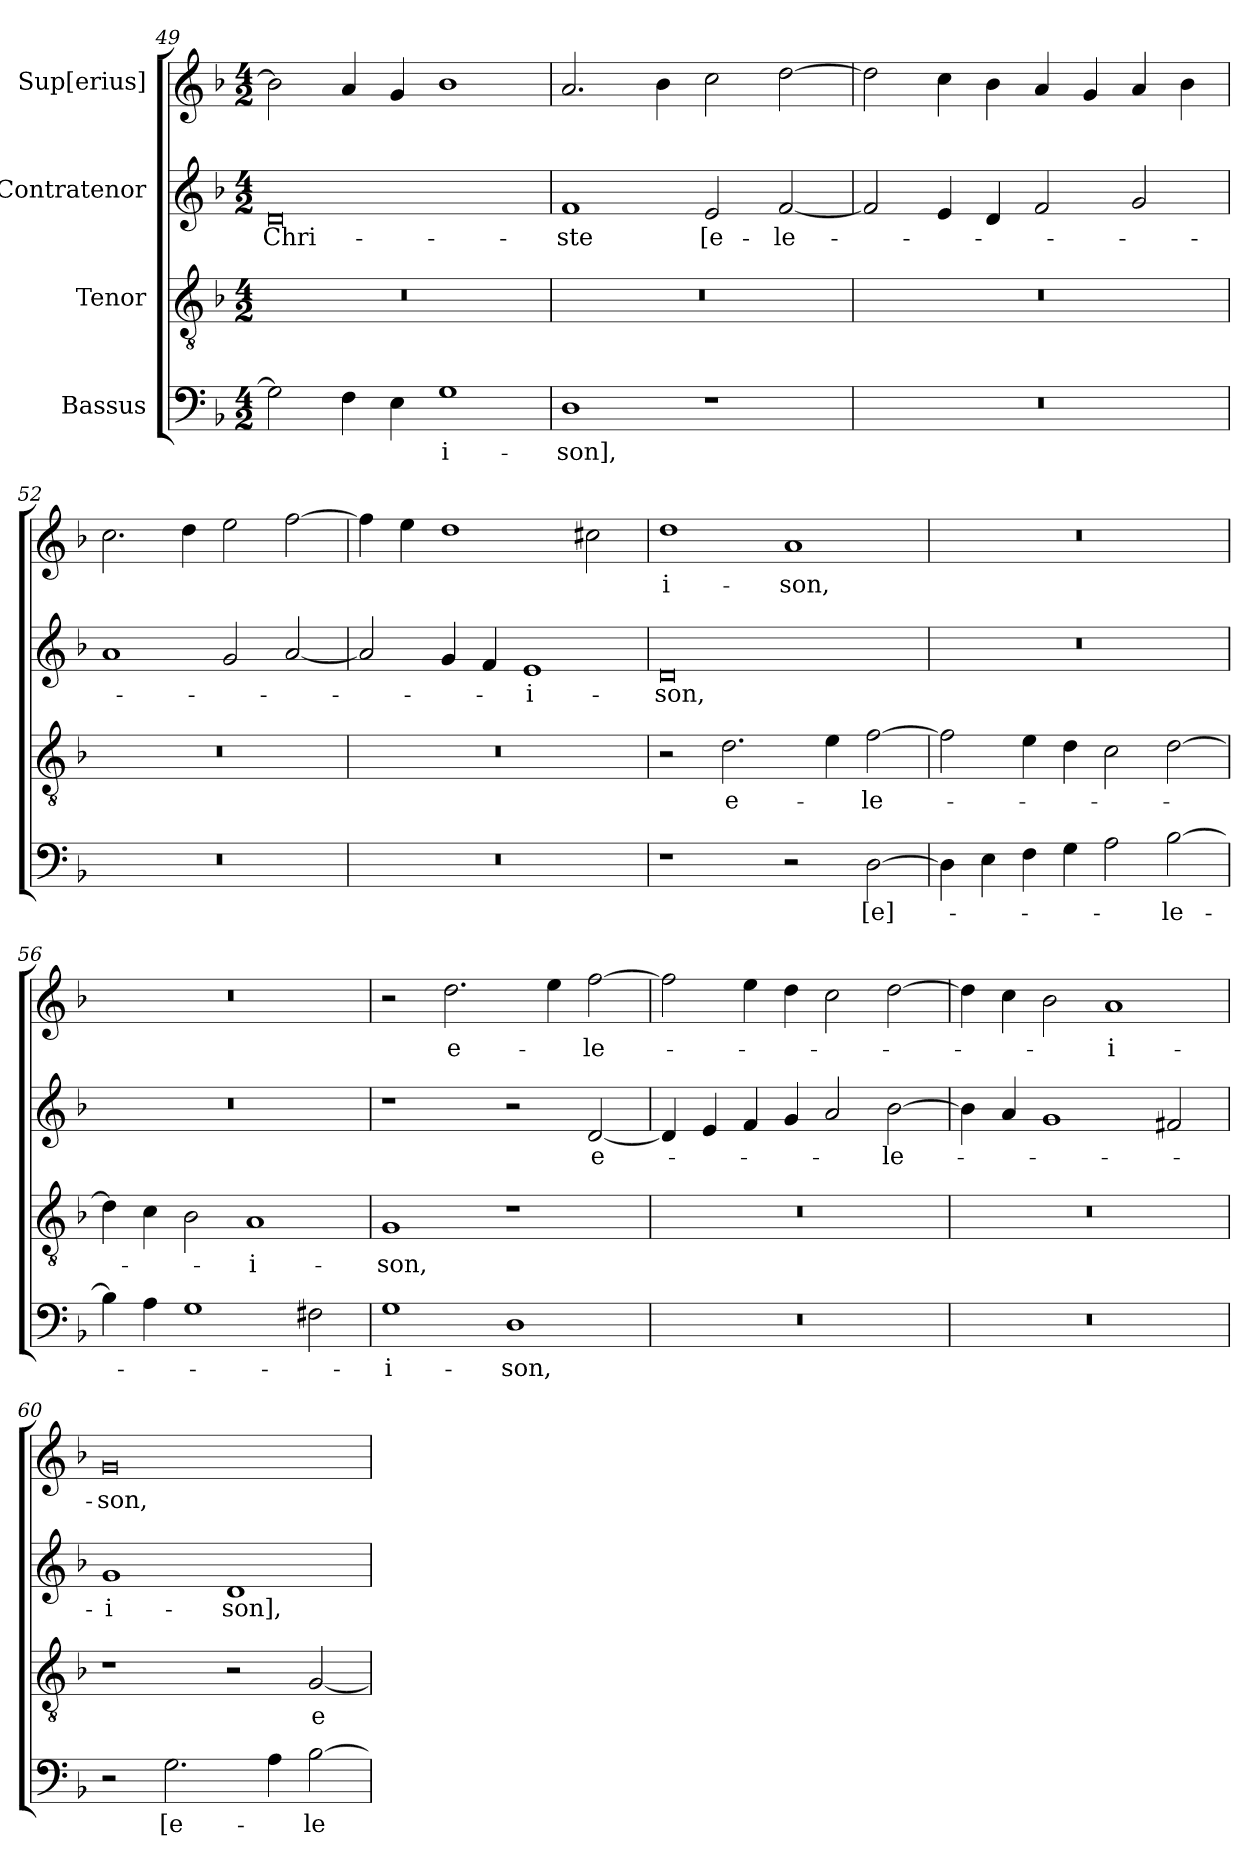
**kern	**text	**kern	**text	**kern	**text	**kern	**text
*part4	*part4	*part3	*part3	*part2	*part2	*part1	*part1
*staff4	*staff4	*staff3	*staff3	*staff2	*staff2	*staff1	*staff1
*I"Bassus	*	*I"Tenor	*	*I"Contratenor	*	*I"Sup[erius]	*
*clefF4	*	*clefGv2	*	*clefG2	*	*clefG2	*
*k[b-]	*	*k[b-]	*	*k[b-]	*	*k[b-]	*
*M4/2	*	*M4/2	*	*M4/2	*	*M4/2	*
=49	=49	=49	=49	=49	=49	=49	=49
2G\]	.	0r	.	0d/	Chri-	2b-\]	.
4F\	.	.	.	.	.	4a/	.
4E\	.	.	.	.	.	4g/	.
1G\	-i-	.	.	.	.	1b-\	.
=50	=50	=50	=50	=50	=50	=50	=50
1D\	-son],	0r	.	1f/	-ste	2.a/	.
.	.	.	.	.	.	4b-\	.
1r	.	.	.	2e/	[e-	2cc\	.
.	.	.	.	[2f/	-le-	[2dd\	.
=51	=51	=51	=51	=51	=51	=51	=51
0r	.	0r	.	2f/]	.	2dd\]	.
.	.	.	.	4e/	.	4cc\	.
.	.	.	.	4d/	.	4b-\	.
.	.	.	.	2f/	.	4a/	.
.	.	.	.	.	.	4g/	.
.	.	.	.	2g/	.	4a/	.
.	.	.	.	.	.	4b-\	.
=52	=52	=52	=52	=52	=52	=52	=52
0r	.	0r	.	1a/	.	2.cc\	.
.	.	.	.	.	.	4dd\	.
.	.	.	.	2g/	.	2ee\	.
.	.	.	.	[2a/	.	[2ff\	.
=53	=53	=53	=53	=53	=53	=53	=53
0r	.	0r	.	2a/]	.	4ff\]	.
.	.	.	.	.	.	4ee\	.
.	.	.	.	4g/	.	1dd\	.
.	.	.	.	4f/	.	.	.
.	.	.	.	1e/	-i-	.	.
.	.	.	.	.	.	2cc#X\	.
=54	=54	=54	=54	=54	=54	=54	=54
1r	.	2r	.	0d/	-son,	1dd\	-i-
.	.	2.d\	e-	.	.	.	.
2r	.	.	.	.	.	1a/	-son,
.	.	4e\	.	.	.	.	.
[2D\	[e]-	[2f\	-le-	.	.	.	.
=55	=55	=55	=55	=55	=55	=55	=55
4D\]	.	2f\]	.	0r	.	0r	.
4E\	.	.	.	.	.	.	.
4F\	.	4e\	.	.	.	.	.
4G\	.	4d\	.	.	.	.	.
2A\	.	2c\	.	.	.	.	.
[2B-\	-le-	[2d\	.	.	.	.	.
=56	=56	=56	=56	=56	=56	=56	=56
4B-\]	.	4d\]	.	0r	.	0r	.
4A\	.	4c\	.	.	.	.	.
1G\	.	2B-\	.	.	.	.	.
.	.	1A/	-i-	.	.	.	.
2F#X\	.	.	.	.	.	.	.
=57	=57	=57	=57	=57	=57	=57	=57
1G\	-i-	1G/	-son,	1r	.	2r	.
.	.	.	.	.	.	2.dd\	e-
1D\	-son,	1r	.	2r	.	.	.
.	.	.	.	.	.	4ee\	.
.	.	.	.	[2d/	e-	[2ff\	-le-
=58	=58	=58	=58	=58	=58	=58	=58
0r	.	0r	.	4d/]	.	2ff\]	.
.	.	.	.	4e/	.	.	.
.	.	.	.	4f/	.	4ee\	.
.	.	.	.	4g/	.	4dd\	.
.	.	.	.	2a/	.	2cc\	.
.	.	.	.	[2b-\	-le-	[2dd\	.
=59	=59	=59	=59	=59	=59	=59	=59
0r	.	0r	.	4b-\]	.	4dd\]	.
.	.	.	.	4a/	.	4cc\	.
.	.	.	.	1g/	.	2b-\	.
.	.	.	.	.	.	1a/	-i-
.	.	.	.	2f#X/	.	.	.
=60	=60	=60	=60	=60	=60	=60	=60
2r	.	1r	.	1g/	-i-	0g/	-son,
2.G\	[e-	.	.	.	.	.	.
.	.	2r	.	1d/	-son],	.	.
4A\	.	.	.	.	.	.	.
[2B-\	-le-	[2G/	e-	.	.	.	.
=	=	=	=	=	=	=	=
*-	*-	*-	*-	*-	*-	*-	*-
